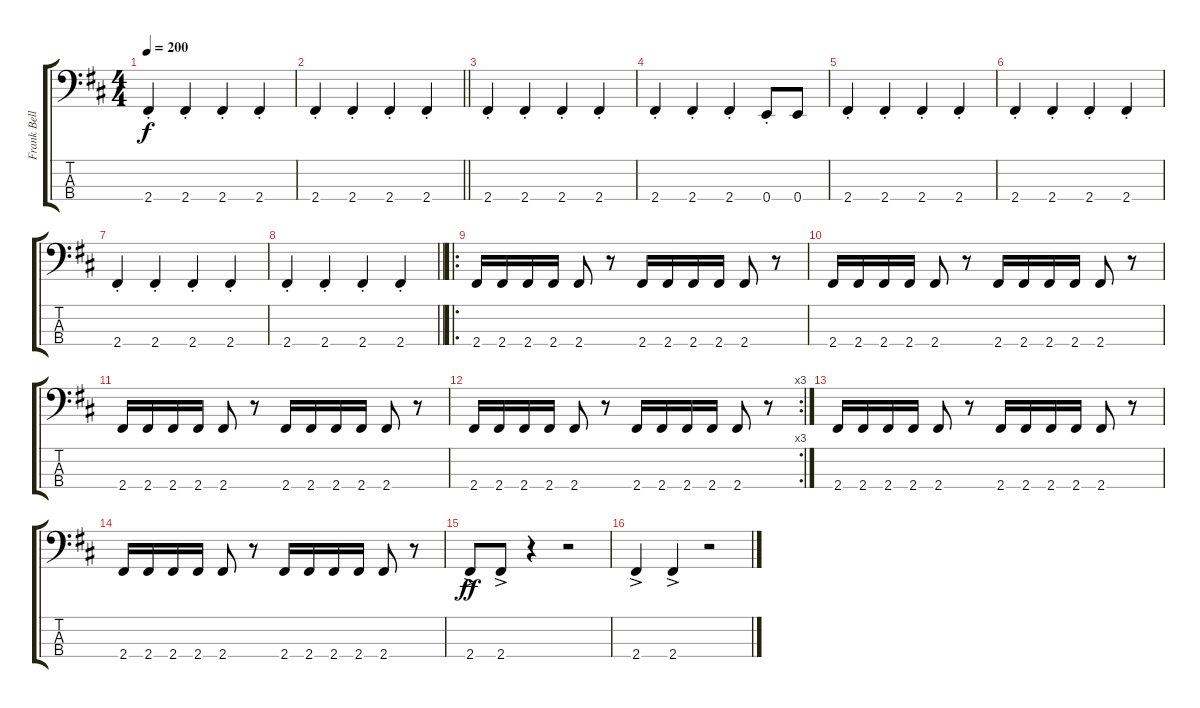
\track ("Frank Bello" "Frank Bell") {instrument electricbassfinger}
\staff {score tabs}
\tuning (G2 D2 A1 E1) {hide}
\ts (4 4)
\tempo 200
\clef f4
\ks d
2.4{st}.4{dy f} 2.4{st}.4 2.4{st}.4 2.4{st}.4 |
\barLineRight lightlight
2.4{st}.4 2.4{st}.4 2.4{st}.4 2.4{st}.4 |
2.4{st}.4 2.4{st}.4 2.4{st}.4 2.4{st}.4 |
2.4{st}.4 2.4{st}.4 2.4{st}.4 0.4{st}.8 0.4.8 |
2.4{st}.4 2.4{st}.4 2.4{st}.4 2.4{st}.4 |
2.4{st}.4 2.4{st}.4 2.4{st}.4 2.4{st}.4 |
2.4{st}.4 2.4{st}.4 2.4{st}.4 2.4{st}.4 |
\barLineRight lightlight
2.4{st}.4 2.4{st}.4 2.4{st}.4 2.4{st}.4 |
\ro
2.4.16 2.4.16 2.4.16 2.4.16 2.4.8 r.8 2.4.16 2.4.16 2.4.16 2.4.16 2.4.8 r.8 |
2.4.16 2.4.16 2.4.16 2.4.16 2.4.8 r.8 2.4.16 2.4.16 2.4.16 2.4.16 2.4.8 r.8 |
2.4.16 2.4.16 2.4.16 2.4.16 2.4.8 r.8 2.4.16 2.4.16 2.4.16 2.4.16 2.4.8 r.8 |
\rc 3
2.4.16 2.4.16 2.4.16 2.4.16 2.4.8 r.8 2.4.16 2.4.16 2.4.16 2.4.16 2.4.8 r.8 |
2.4.16 2.4.16 2.4.16 2.4.16 2.4.8 r.8 2.4.16 2.4.16 2.4.16 2.4.16 2.4.8 r.8 |
2.4.16 2.4.16 2.4.16 2.4.16 2.4.8 r.8 2.4.16 2.4.16 2.4.16 2.4.16 2.4.8 r.8 |
2.4{ac}.8{dy ff} 2.4{ac}.8 r.4 r.2 |
2.4{ac}.4 2.4{ac}.4 r.2
